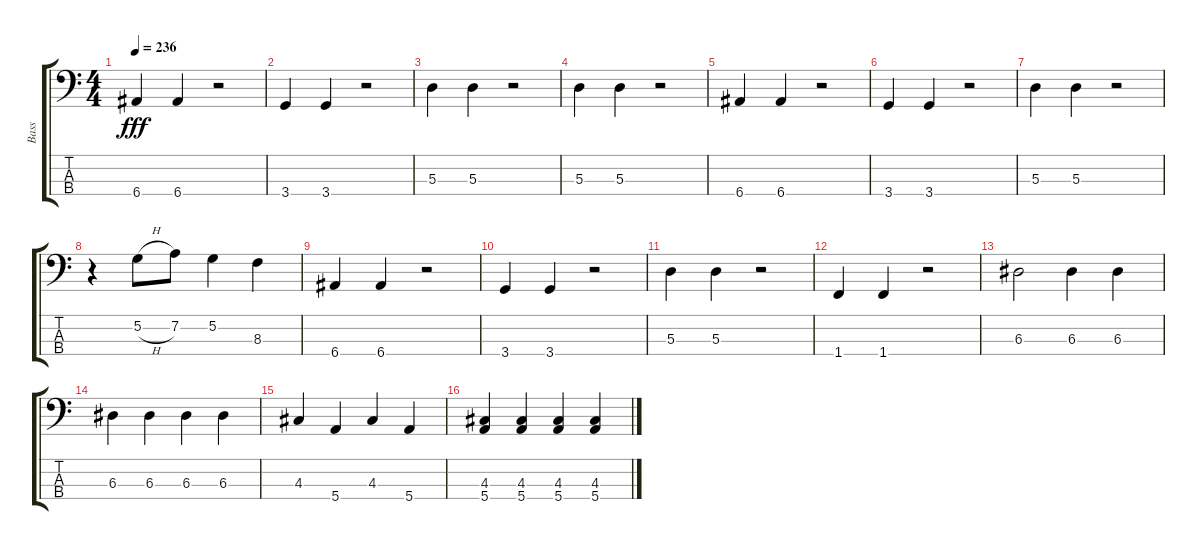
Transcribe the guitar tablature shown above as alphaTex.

\track ("Bass" "Bass") {instrument electricbasspick}
\staff {score tabs}
\tuning (G2 D2 A1 E1) {hide}
\ts (4 4)
\tempo 236
\clef f4
\ks c
6.4.4{dy fff} 6.4.4 r.2 |
3.4.4 3.4.4 r.2 |
5.3.4 5.3.4 r.2 |
5.3.4 5.3.4 r.2 |
6.4.4 6.4.4 r.2 |
3.4.4 3.4.4 r.2 |
5.3.4 5.3.4 r.2 |
r.4 5.2{h}.8 7.2.8 5.2.4 8.3.4 |
6.4.4 6.4.4 r.2 |
3.4.4 3.4.4 r.2 |
5.3.4 5.3.4 r.2 |
1.4.4 1.4.4 r.2 |
6.3.2 6.3.4 6.3.4 |
6.3.4 6.3.4 6.3.4 6.3.4 |
4.3.4 5.4.4 4.3.4 5.4.4 |
(4.3 5.4).4 (4.3 5.4).4 (4.3 5.4).4 (4.3 5.4).4
